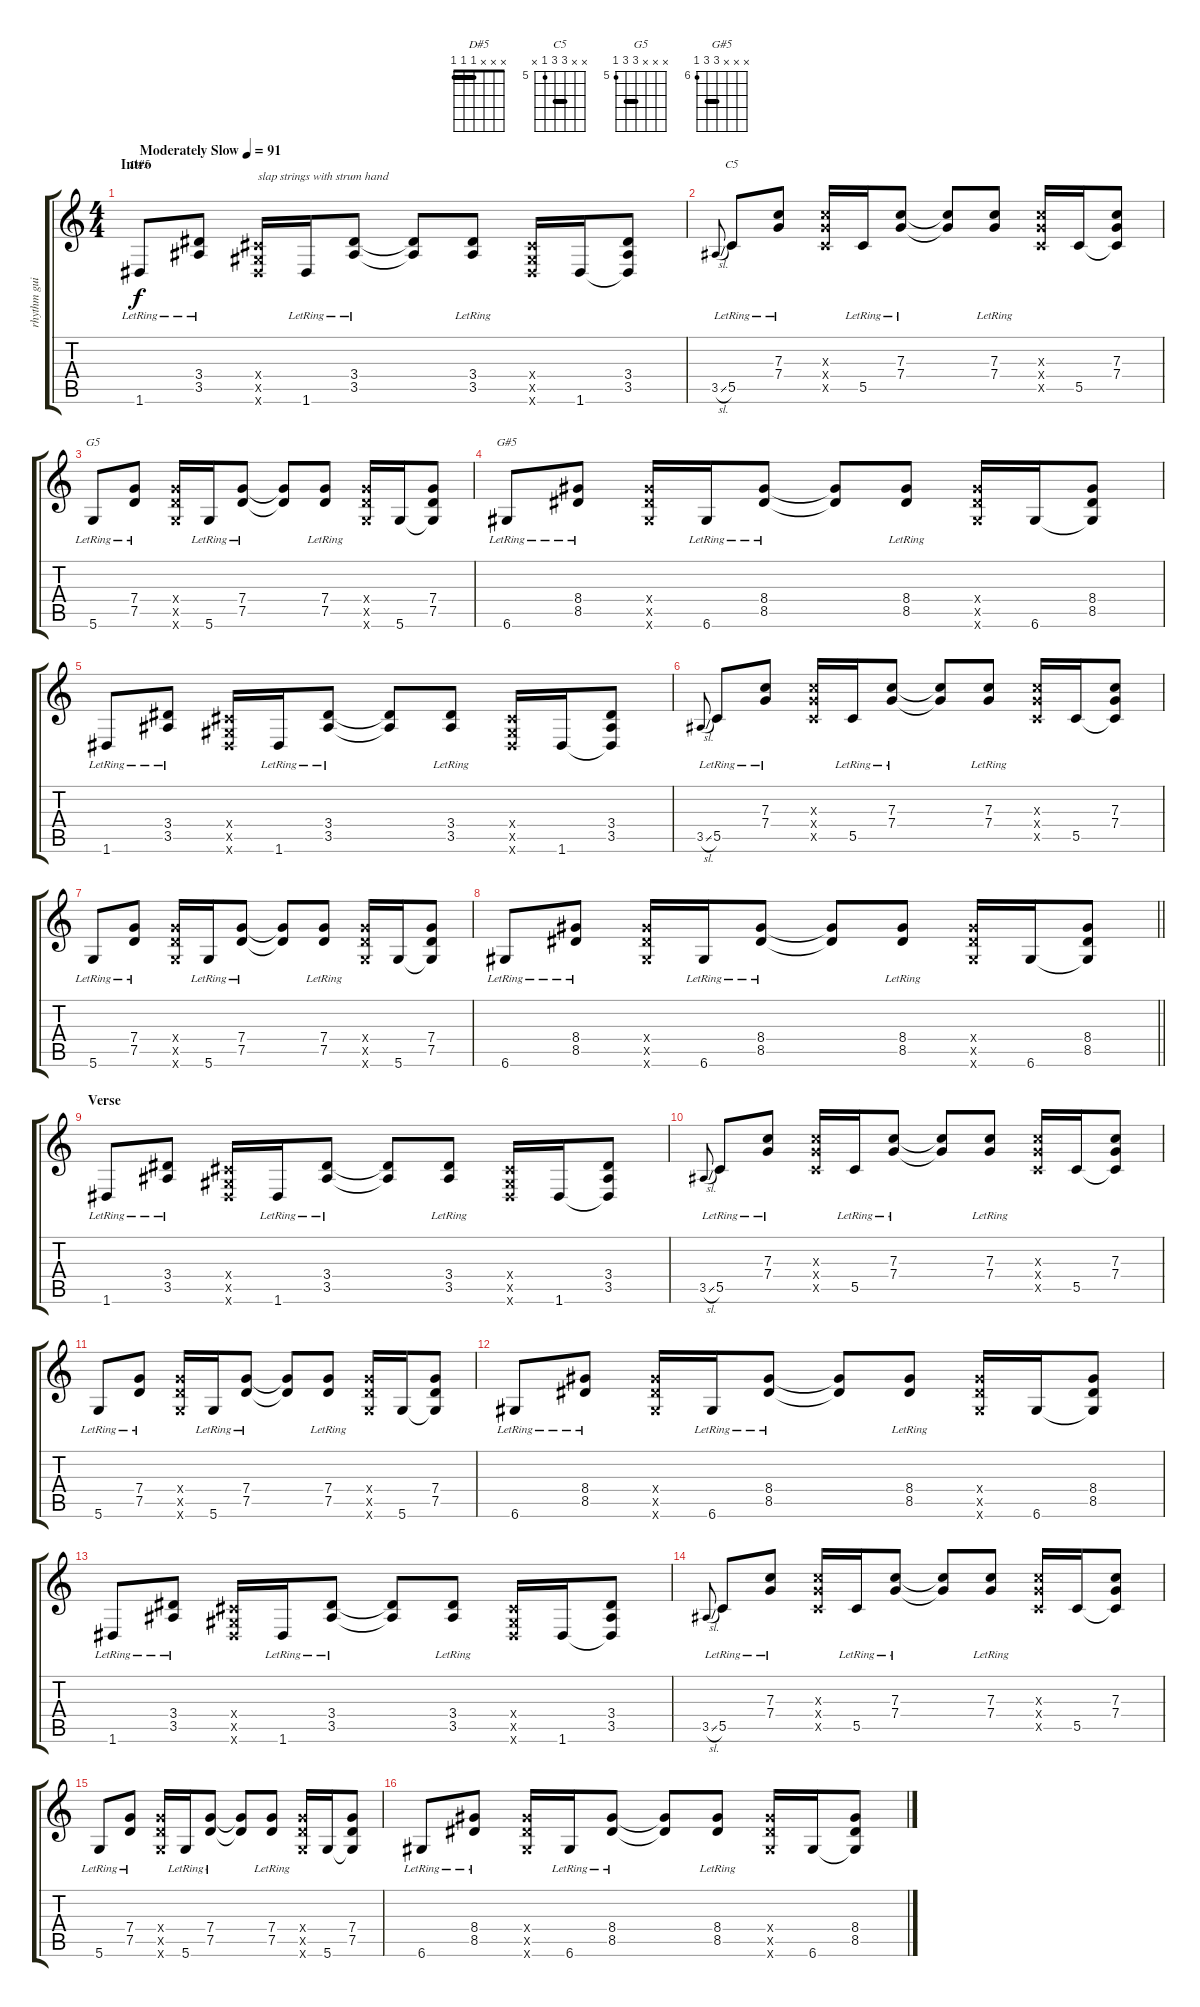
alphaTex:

\track ("rhythm guitar" "rhythm gui") {instrument acousticguitarsteel}
\staff {score tabs}
\tuning (D4 A3 F3 C3 G2 D2) {hide}
\chord ("D#5" x x x 1 1 1) {barre 1}
\chord ("C5" x x 7 7 5 x) {firstfret 5 barre 7}
\chord ("G5" x x x 7 7 5) {firstfret 5 barre 7}
\chord ("G#5" x x x 8 8 6) {firstfret 6 barre 8}
\ts (4 4)
\section ("" "Intro")
\tempo (91 "Moderately Slow")
\clef g2
\ks c
1.6{lr}.8{ch "D#5" dy f instrument acousticguitarsteel} (3.4{lr} 3.5{lr}).8 (1.4{x} 1.5{x} 1.6{x}).16{txt "slap strings with strum hand"} 1.6{lr}.16 (3.4{lr} 3.5{lr}).8 (3.4{t} 3.5{t}).8 (3.4{lr} 3.5{lr}).8 (1.4{x} 1.5{x} 1.6{x}).16 1.6.16 (3.4 3.5 1.6{t}).8 |
3.5{sl}.8{gr onbeat} 5.5{lr}.8{ch "C5"} (7.3 7.4{lr}).8 (7.3{x} 7.4{x} 5.5{x}).16 5.5{lr}.16 (7.3{lr} 7.4).8 (7.3{t} 7.4{t}).8 (7.3{lr} 7.4).8 (7.3{x} 7.4{x} 5.5{x}).16 5.5.16 (7.3 7.4 5.5{t}).8 |
5.6{lr}.8{ch "G5"} (7.4{lr} 7.5{lr}).8 (7.4{x} 7.5{x} 5.6{x}).16 5.6{lr}.16 (7.4{lr} 7.5{lr}).8 (7.4{t} 7.5{t}).8 (7.4{lr} 7.5{lr}).8 (7.4{x} 7.5{x} 5.6{x}).16 5.6.16 (7.4 7.5 5.6{t}).8 |
6.6{lr}.8{ch "G#5"} (8.4{lr} 8.5{lr}).8 (8.4{x} 8.5{x} 6.6{x}).16 6.6{lr}.16 (8.4{lr} 8.5{lr}).8 (8.4{t} 8.5{t}).8 (8.4{lr} 8.5{lr}).8 (8.4{x} 8.5{x} 6.6{x}).16 6.6.16 (8.4 8.5 6.6{t}).8 |
1.6{lr}.8 (3.4{lr} 3.5{lr}).8 (1.4{x} 1.5{x} 1.6{x}).16 1.6{lr}.16 (3.4{lr} 3.5{lr}).8 (3.4{t} 3.5{t}).8 (3.4{lr} 3.5{lr}).8 (1.4{x} 1.5{x} 1.6{x}).16 1.6.16 (3.4 3.5 1.6{t}).8 |
3.5{sl}.8{gr onbeat} 5.5{lr}.8 (7.3 7.4{lr}).8 (7.3{x} 7.4{x} 5.5{x}).16 5.5{lr}.16 (7.3{lr} 7.4).8 (7.3{t} 7.4{t}).8 (7.3{lr} 7.4).8 (7.3{x} 7.4{x} 5.5{x}).16 5.5.16 (7.3 7.4 5.5{t}).8 |
5.6{lr}.8 (7.4{lr} 7.5{lr}).8 (7.4{x} 7.5{x} 5.6{x}).16 5.6{lr}.16 (7.4{lr} 7.5{lr}).8 (7.4{t} 7.5{t}).8 (7.4{lr} 7.5{lr}).8 (7.4{x} 7.5{x} 5.6{x}).16 5.6.16 (7.4 7.5 5.6{t}).8 |
\barLineRight lightlight
6.6{lr}.8 (8.4{lr} 8.5{lr}).8 (8.4{x} 8.5{x} 6.6{x}).16 6.6{lr}.16 (8.4{lr} 8.5{lr}).8 (8.4{t} 8.5{t}).8 (8.4{lr} 8.5{lr}).8 (8.4{x} 8.5{x} 6.6{x}).16 6.6.16 (8.4 8.5 6.6{t}).8 |
\section ("" "Verse")
1.6{lr}.8 (3.4{lr} 3.5{lr}).8 (1.4{x} 1.5{x} 1.6{x}).16 1.6{lr}.16 (3.4{lr} 3.5{lr}).8 (3.4{t} 3.5{t}).8 (3.4{lr} 3.5{lr}).8 (1.4{x} 1.5{x} 1.6{x}).16 1.6.16 (3.4 3.5 1.6{t}).8 |
3.5{sl}.8{gr onbeat} 5.5{lr}.8 (7.3 7.4{lr}).8 (7.3{x} 7.4{x} 5.5{x}).16 5.5{lr}.16 (7.3{lr} 7.4).8 (7.3{t} 7.4{t}).8 (7.3{lr} 7.4).8 (7.3{x} 7.4{x} 5.5{x}).16 5.5.16 (7.3 7.4 5.5{t}).8 |
5.6{lr}.8 (7.4{lr} 7.5{lr}).8 (7.4{x} 7.5{x} 5.6{x}).16 5.6{lr}.16 (7.4{lr} 7.5{lr}).8 (7.4{t} 7.5{t}).8 (7.4{lr} 7.5{lr}).8 (7.4{x} 7.5{x} 5.6{x}).16 5.6.16 (7.4 7.5 5.6{t}).8 |
6.6{lr}.8 (8.4{lr} 8.5{lr}).8 (8.4{x} 8.5{x} 6.6{x}).16 6.6{lr}.16 (8.4{lr} 8.5{lr}).8 (8.4{t} 8.5{t}).8 (8.4{lr} 8.5{lr}).8 (8.4{x} 8.5{x} 6.6{x}).16 6.6.16 (8.4 8.5 6.6{t}).8 |
1.6{lr}.8 (3.4{lr} 3.5{lr}).8 (1.4{x} 1.5{x} 1.6{x}).16 1.6{lr}.16 (3.4{lr} 3.5{lr}).8 (3.4{t} 3.5{t}).8 (3.4{lr} 3.5{lr}).8 (1.4{x} 1.5{x} 1.6{x}).16 1.6.16 (3.4 3.5 1.6{t}).8 |
3.5{sl}.8{gr onbeat} 5.5{lr}.8 (7.3 7.4{lr}).8 (7.3{x} 7.4{x} 5.5{x}).16 5.5{lr}.16 (7.3{lr} 7.4).8 (7.3{t} 7.4{t}).8 (7.3{lr} 7.4).8 (7.3{x} 7.4{x} 5.5{x}).16 5.5.16 (7.3 7.4 5.5{t}).8 |
5.6{lr}.8 (7.4{lr} 7.5{lr}).8 (7.4{x} 7.5{x} 5.6{x}).16 5.6{lr}.16 (7.4{lr} 7.5{lr}).8 (7.4{t} 7.5{t}).8 (7.4{lr} 7.5{lr}).8 (7.4{x} 7.5{x} 5.6{x}).16 5.6.16 (7.4 7.5 5.6{t}).8 |
6.6{lr}.8 (8.4{lr} 8.5{lr}).8 (8.4{x} 8.5{x} 6.6{x}).16 6.6{lr}.16 (8.4{lr} 8.5{lr}).8 (8.4{t} 8.5{t}).8 (8.4{lr} 8.5{lr}).8 (8.4{x} 8.5{x} 6.6{x}).16 6.6.16 (8.4 8.5 6.6{t}).8
